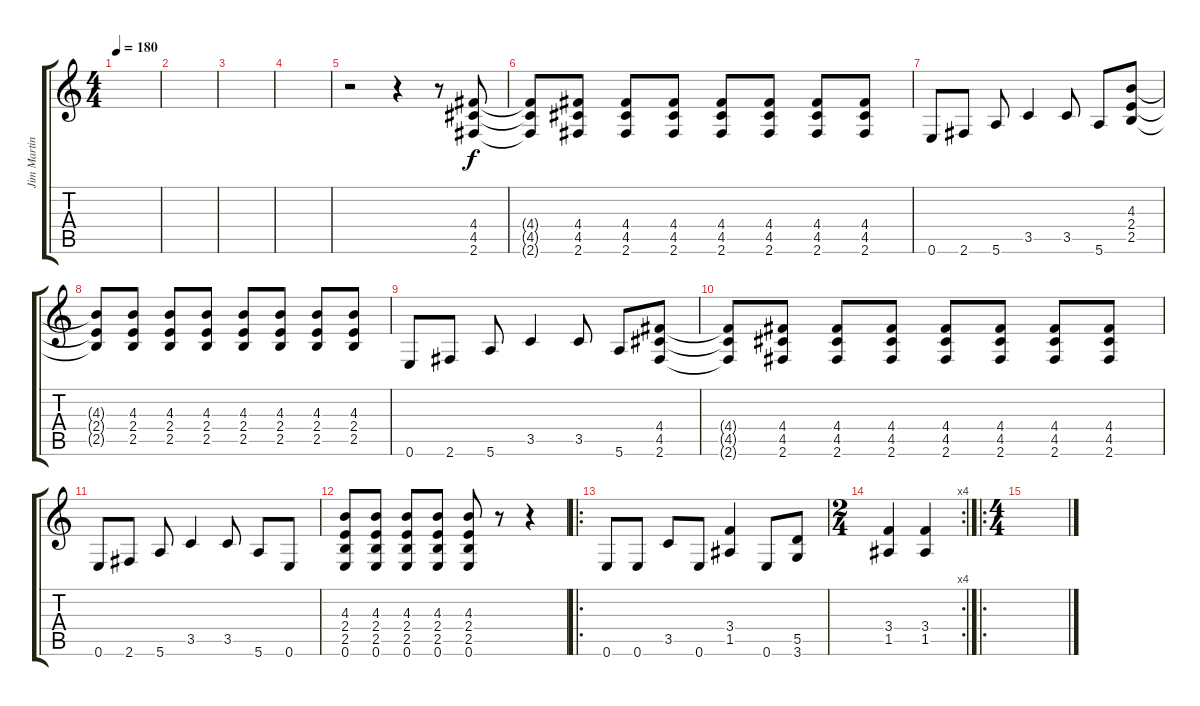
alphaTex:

\track ("Jim Martin 2" "Jim Martin") {instrument distortionguitar}
\staff {score tabs}
\tuning (E4 B3 G3 D3 A2 E2) {hide}
\ts (4 4)
\tempo 180
\clef g2
\ks c
|
|
|
|
r.2 r.4 r.8 (4.4 4.5 2.6).8 |
(4.4{t} 4.5{t} 2.6{t}).8 (4.4 4.5 2.6).8 (4.4 4.5 2.6).8 (4.4 4.5 2.6).8 (4.4 4.5 2.6).8 (4.4 4.5 2.6).8 (4.4 4.5 2.6).8 (4.4 4.5 2.6).8 |
0.6.8 2.6.8 5.6.8 3.5.4 3.5.8 5.6.8 (4.3 2.4 2.5).8 |
(4.3{t} 2.4{t} 2.5{t}).8 (4.3 2.4 2.5).8 (4.3 2.4 2.5).8 (4.3 2.4 2.5).8 (4.3 2.4 2.5).8 (4.3 2.4 2.5).8 (4.3 2.4 2.5).8 (4.3 2.4 2.5).8 |
0.6.8 2.6.8 5.6.8 3.5.4 3.5.8 5.6.8 (4.4 4.5 2.6).8 |
(4.4{t} 4.5{t} 2.6{t}).8 (4.4 4.5 2.6).8 (4.4 4.5 2.6).8 (4.4 4.5 2.6).8 (4.4 4.5 2.6).8 (4.4 4.5 2.6).8 (4.4 4.5 2.6).8 (4.4 4.5 2.6).8 |
0.6.8 2.6.8 5.6.8 3.5.4 3.5.8 5.6.8 0.6.8 |
(4.3 2.4 2.5 0.6).8 (4.3 2.4 2.5 0.6).8 (4.3 2.4 2.5 0.6).8 (4.3 2.4 2.5 0.6).8 (4.3 2.4 2.5 0.6).8 r.8 r.4 |
\ro
0.6.8 0.6.8 3.5.8 0.6.8 (3.4 1.5).4 0.6.8 (5.5 3.6).8 |
\rc 4
\ts (2 4)
(3.4 1.5).4 (3.4 1.5).4 |
\ro
\ts (4 4)
